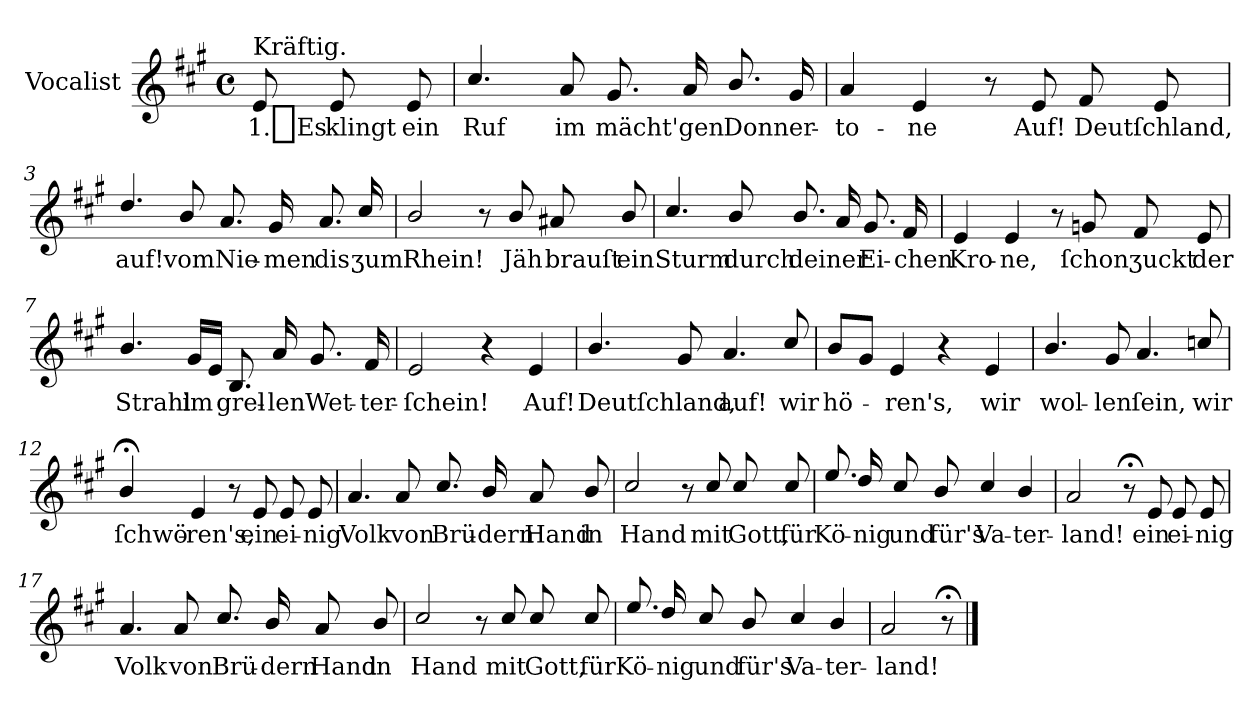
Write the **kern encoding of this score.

**kern	**text
*part1	*part1
*staff1	*staff1
*I"Vocalist	*
*k[f#c#g#]	*
*A:	*
*M4/4	*
*met(c)	*
=	=
!LO:TX:a:t=Kräftig.	!
8e	1._Es
8e	klingt
8e	ein
=1	=1
4.cc#/	Ruf
8a	im
8.g#	mächt'gen
16a	.
8.b/	Donner-
16g#	.
=2	=2
4a	-to-
4e	-ne
8r	.
8e	Auf!
8f#	Deutſchland,
8e	.
=3	=3
4.dd/	auf!
8b/	vom
8.a	Nie-
16g#	-men
8.a	dis
16cc#/	ʒum
=4	=4
2b/	Rhein!
8r	.
8b/	Jäh
8a#X	brauſt
8b/	ein
=5	=5
4.cc#/	Sturm
8b/	durch
8.b/	deiner
16a	.
8.g#	Ei-
16f#	-chen
=6	=6
4e	Kro-
4e	-ne,
8r	.
8gn	ſchon
8f#	ʒuckt
8e	der
=7	=7
4.b/	Strahl
16g#LL	im
16eJJ	.
8.B	grel-
16a	-len
8.g#	Wet-
16f#	-ter-
=8	=8
2e	-ſchein!
4r	.
4e	Auf!
=9	=9
4.b/	Deutſchland,
8g#	.
4.a	auf!
8cc#/	wir
=10	=10
8bL	hö-
8g#J	.
4e	-ren's,
4r	.
4e	wir
=11	=11
4.b/	wol-
8g#	-len
4.a	ſein,
8ccn/	wir
=12	=12
4b;</	ſchwö-
4e	-ren's,
8r	.
8e	ein
8e	ei-
8e	-nig
=13	=13
4.a	Volk
8a	von
8.cc#/	Brü-
16b/	-dern
8a	Hand
8b/	in
=14	=14
2cc#/	Hand
8r	.
8cc#/	mit
8cc#/	Gott,
8cc#/	für
=15	=15
8.ee/	Kö-
16dd/	-nig
8cc#/	und
8b/	für's
4cc#/	Va-
4b/	-ter-
=16	=16
2a	-land!
8r;<	.
8e	ein
8e	ei-
8e	-nig
=17	=17
4.a	Volk
8a	von
8.cc#/	Brü-
16b/	-dern
8a	Hand
8b/	in
=18	=18
2cc#/	Hand
8r	.
8cc#/	mit
8cc#/	Gott,
8cc#/	für
=19	=19
8.ee/	Kö-
16dd/	-nig
8cc#/	und
8b/	für's
4cc#/	Va-
4b/	-ter-
=20	=20
2a	-land!
8r;<	.
==	==
*-	*-
